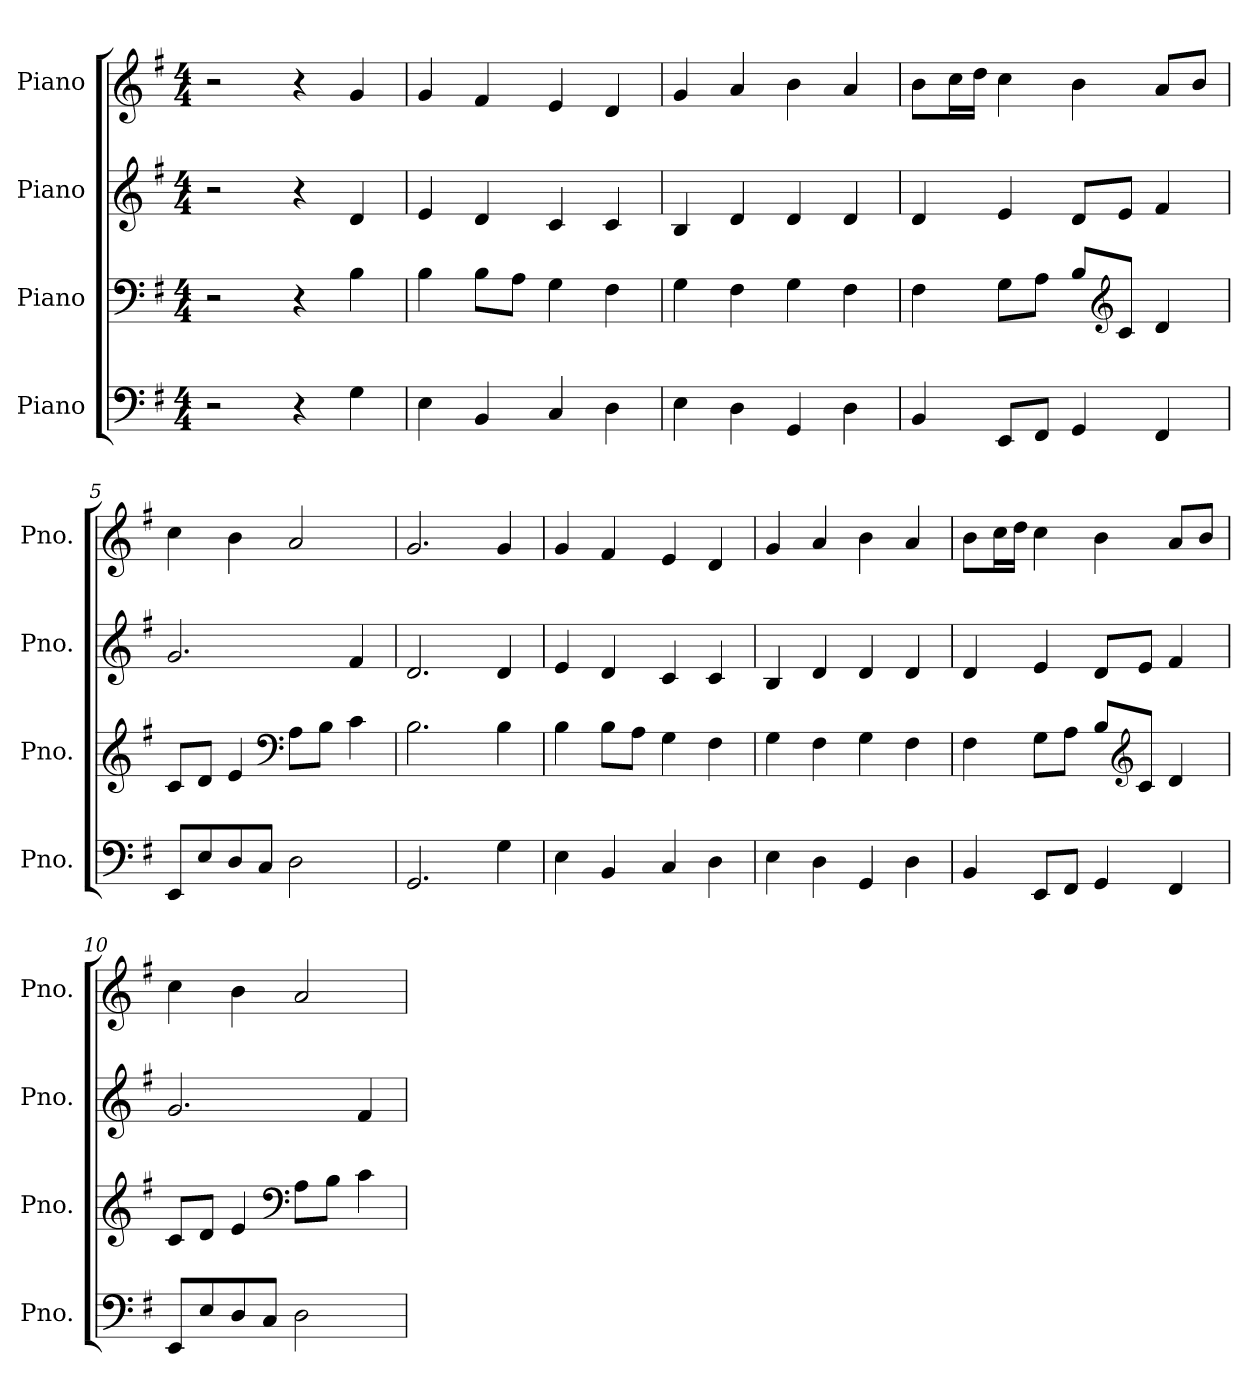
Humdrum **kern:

**kern	**kern	**kern	**kern
*part4	*part3	*part2	*part1
*staff4	*staff3	*staff2	*staff1
*I"Piano	*I"Piano	*I"Piano	*I"Piano
*I'Pno.	*I'Pno.	*I'Pno.	*I'Pno.
*clefF4	*clefF4	*clefG2	*clefG2
*k[f#]	*k[f#]	*k[f#]	*k[f#]
*M4/4	*M4/4	*M4/4	*M4/4
*MM84	*MM84	*MM84	*MM84
=1	=1	=1	=1
2r	2r	2r	2r
4r	4r	4r	4r
4G\	4B\	4d/	4g/
=2	=2	=2	=2
4E\	4B\	4e/	4g/
4BB/	8B\L	4d/	4f#/
.	8A\J	.	.
4C/	4G\	4c/	4e/
4D\	4F#\	4c/	4d/
=3	=3	=3	=3
4E\	4G\	4B/	4g/
4D\	4F#\	4d/	4a/
4GG/	4G\	4d/	4b\
4D\	4F#\	4d/	4a/
=4	=4	=4	=4
4BB/	4F#\	4d/	8b\L
.	.	.	16cc\L
.	.	.	16dd\JJ
8EE/L	8G\L	4e/	4cc\
8FF#/J	8A\J	.	.
4GG/	8B/L	8d/L	4b\
*	*clefG2	*	*
.	8c/J	8e/J	.
4FF#/	4d/	4f#/	8a/L
.	.	.	8b/J
=5	=5	=5	=5
8EE/L	8c/L	2.g/	4cc\
8E/	8d/J	.	.
8D/	4e/	.	4b\
8C/J	.	.	.
*	*clefF4	*	*
2D\	8A\L	.	2a/
.	8B\J	.	.
.	4c\	4f#/	.
=6	=6	=6	=6
2.GG/	2.B\	2.d/	2.g/
4G\	4B\	4d/	4g/
!!LO:LB:g=z
=7	=7	=7	=7
4E\	4B\	4e/	4g/
4BB/	8B\L	4d/	4f#/
.	8A\J	.	.
4C/	4G\	4c/	4e/
4D\	4F#\	4c/	4d/
=8	=8	=8	=8
4E\	4G\	4B/	4g/
4D\	4F#\	4d/	4a/
4GG/	4G\	4d/	4b\
4D\	4F#\	4d/	4a/
=9	=9	=9	=9
4BB/	4F#\	4d/	8b\L
.	.	.	16cc\L
.	.	.	16dd\JJ
8EE/L	8G\L	4e/	4cc\
8FF#/J	8A\J	.	.
4GG/	8B/L	8d/L	4b\
*	*clefG2	*	*
.	8c/J	8e/J	.
4FF#/	4d/	4f#/	8a/L
.	.	.	8b/J
=10	=10	=10	=10
8EE/L	8c/L	2.g/	4cc\
8E/	8d/J	.	.
8D/	4e/	.	4b\
8C/J	.	.	.
*	*clefF4	*	*
2D\	8A\L	.	2a/
.	8B\J	.	.
.	4c\	4f#/	.
=	=	=	=
*-	*-	*-	*-
